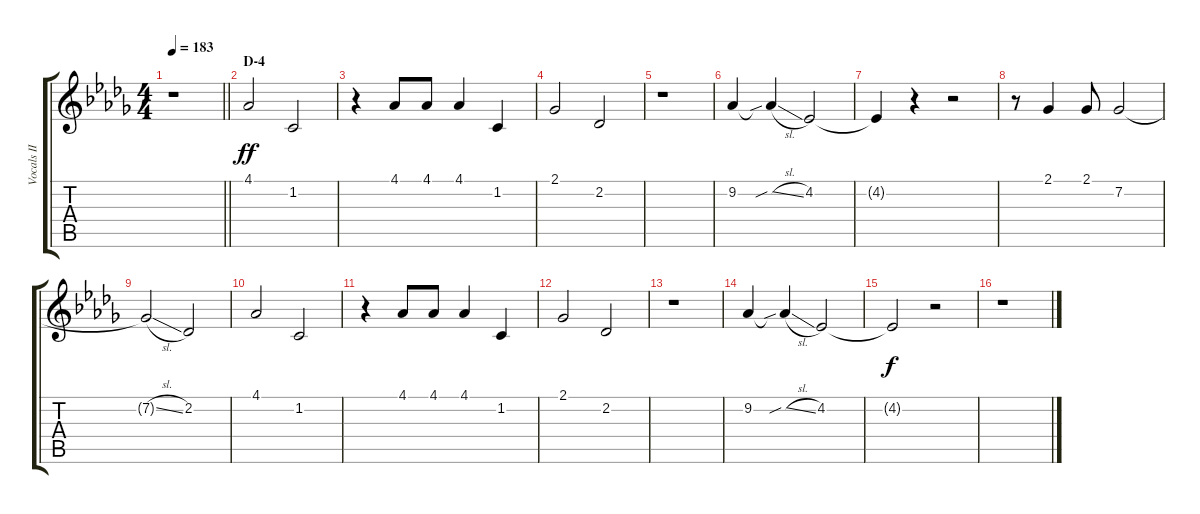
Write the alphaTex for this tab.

\track ("Vocals II" "Vocals II") {instrument voiceoohs}
\staff {score tabs}
\tuning (E4 B3 G3 D3 A2 E2) {hide}
\ts (4 4)
\tempo 183
\clef g2
\barLineRight lightlight
\ks db
r.1{dy f} |
\section ("" "D-4")
4.1.2{dy ff} 1.2.2 |
r.4 4.1.8 4.1.8 4.1.4 1.2.4 |
2.1.2 2.2.2 |
r.1 |
9.2.4 9.2{sib sl t}.4 4.2.2 |
4.2{t}.4 r.4 r.2 |
r.8 2.1.4 2.1.8 7.2.2 |
7.2{sl t}.2 2.2.2 |
4.1.2 1.2.2 |
r.4 4.1.8 4.1.8 4.1.4 1.2.4 |
2.1.2 2.2.2 |
r.1 |
9.2.4 9.2{sib sl t}.4 4.2.2 |
4.2{t}.2{dy f} r.2 |
r.1
